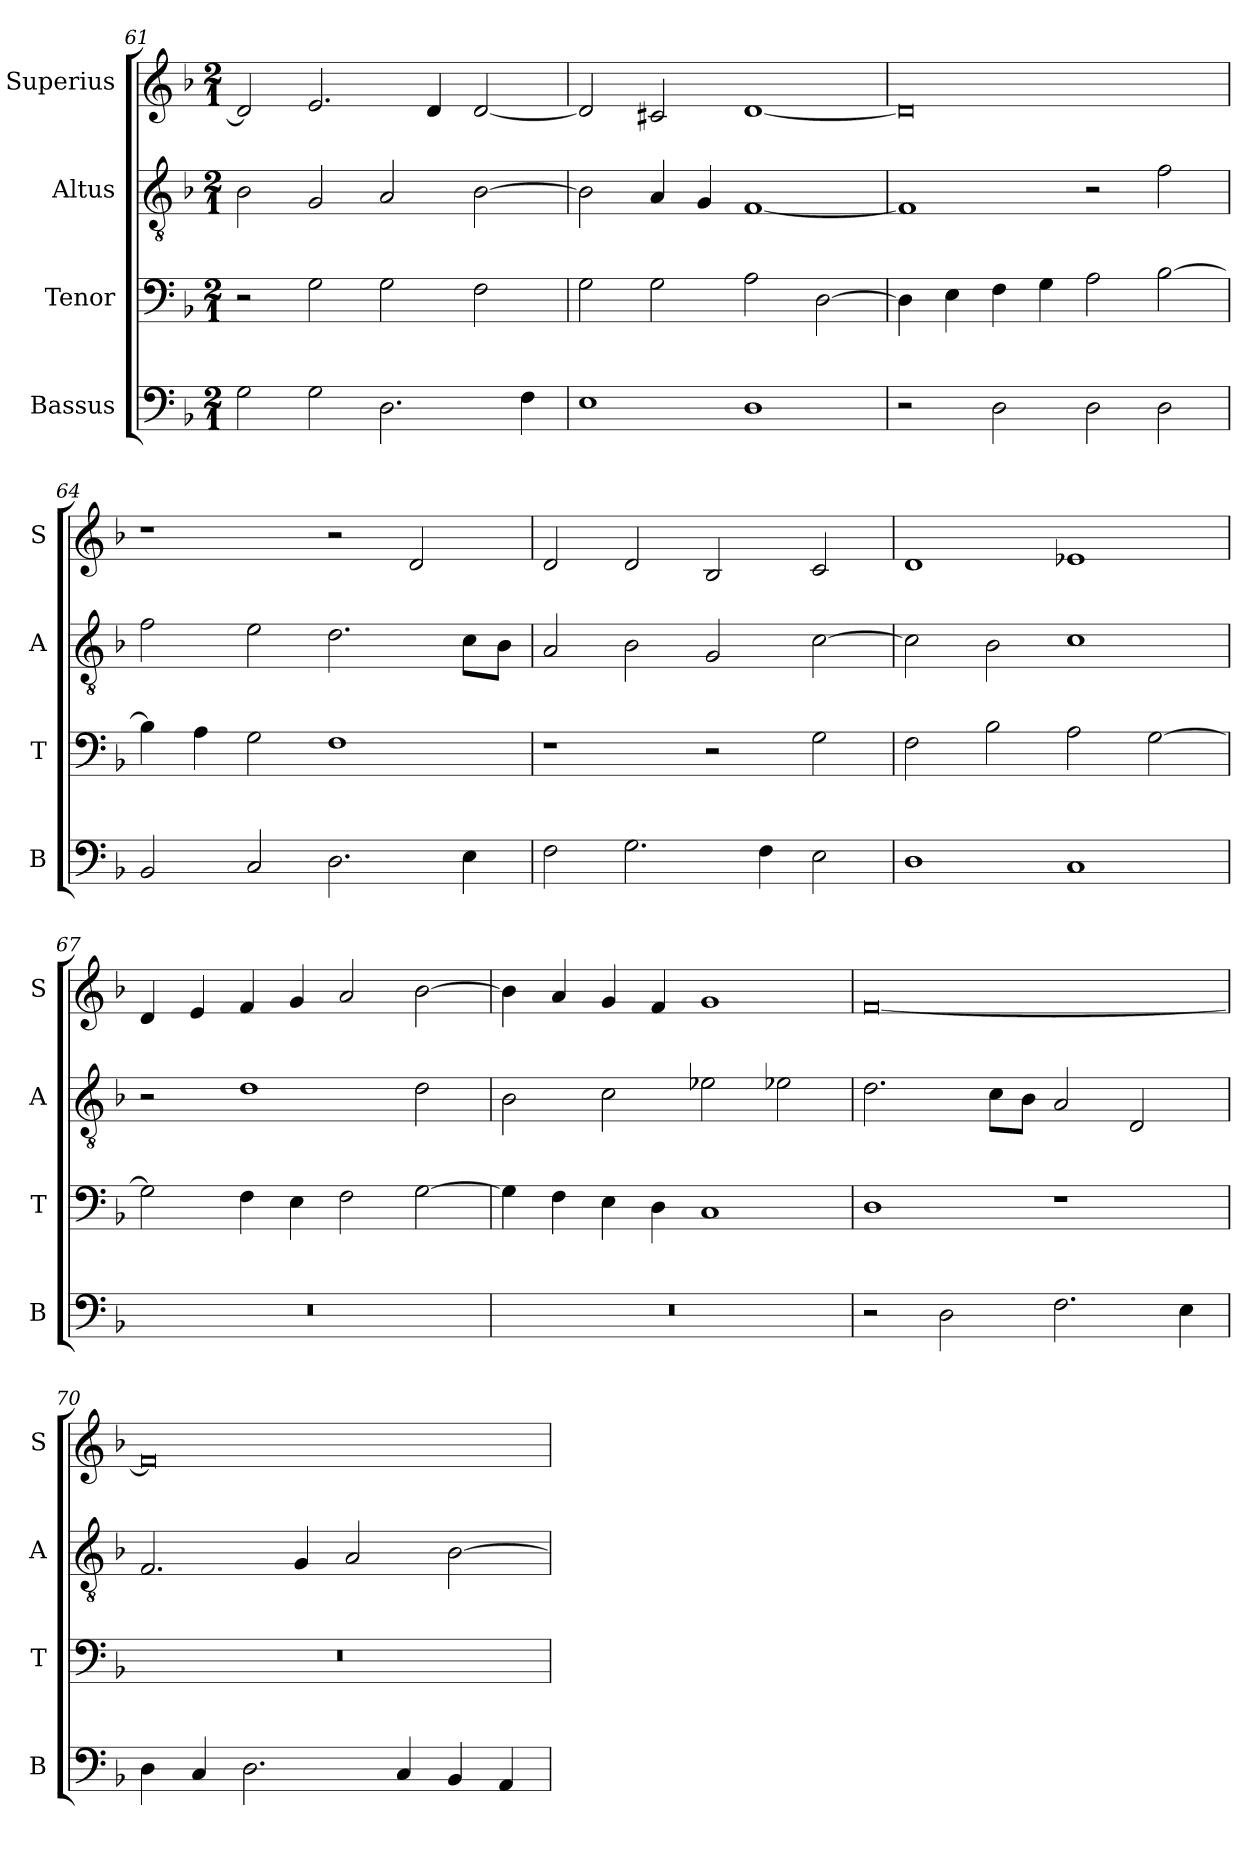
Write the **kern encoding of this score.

**kern	**kern	**kern	**kern
*part4	*part3	*part2	*part1
*staff4	*staff3	*staff2	*staff1
*I"Bassus	*I"Tenor	*I"Altus	*I"Superius
*I'B	*I'T	*I'A	*I'S
*clefF4	*clefF4	*clefGv2	*clefG2
*k[b-]	*k[b-]	*k[b-]	*k[b-]
*F:	*F:	*F:	*F:
*M2/1	*M2/1	*M2/1	*M2/1
=61	=61	=61	=61
2G	2r	2B-	2d]
2G	2G	2G	2.e
2.D	2G	2A	.
.	.	.	4d
.	2F	[2B-	[2d
4F	.	.	.
=62	=62	=62	=62
1E	2G	2B-]	2d]
.	2G	4A	2c#X
.	.	4G	.
1D	2A	[1F	[1d
.	[2D	.	.
=63	=63	=63	=63
2r	4D]	1F]	0d]
.	4E	.	.
2D	4F	.	.
.	4G	.	.
2D	2A	2r	.
2D	[2B-	2f	.
=64	=64	=64	=64
2BB-	4B-]	2f	1r
.	4A	.	.
2C	2G	2e	.
2.D	1F	2.d	2r
.	.	.	2d
4E	.	8cL	.
.	.	8B-J	.
=65	=65	=65	=65
2F	1r	2A	2d
2.G	.	2B-	2d
.	2r	2G	2B-
4F	.	.	.
2E	2G	[2c	2c
=66	=66	=66	=66
1D	2F	2c]	1d
.	2B-	2B-	.
1C	2A	1c	1e-X
.	[2G	.	.
=67	=67	=67	=67
0r	2G]	2r	4d
.	.	.	4e
.	4F	1d	4f
.	4E	.	4g
.	2F	.	2a
.	[2G	2d	[2b-
=68	=68	=68	=68
0r	4G]	2B-	4b-]
.	4F	.	4a
.	4E	2c	4g
.	4D	.	4f
.	1C	2e-X	1g
.	.	2e-X	.
=69	=69	=69	=69
2r	1D	2.d	[0f
2D	.	.	.
.	.	8cL	.
.	.	8B-J	.
2.F	1r	2A	.
.	.	2D	.
4E	.	.	.
=70	=70	=70	=70
4D	0r	2.F	0f]
4C	.	.	.
2.D	.	.	.
.	.	4G	.
.	.	2A	.
4C	.	.	.
4BB-	.	[2B-	.
4AA	.	.	.
=	=	=	=
*-	*-	*-	*-
